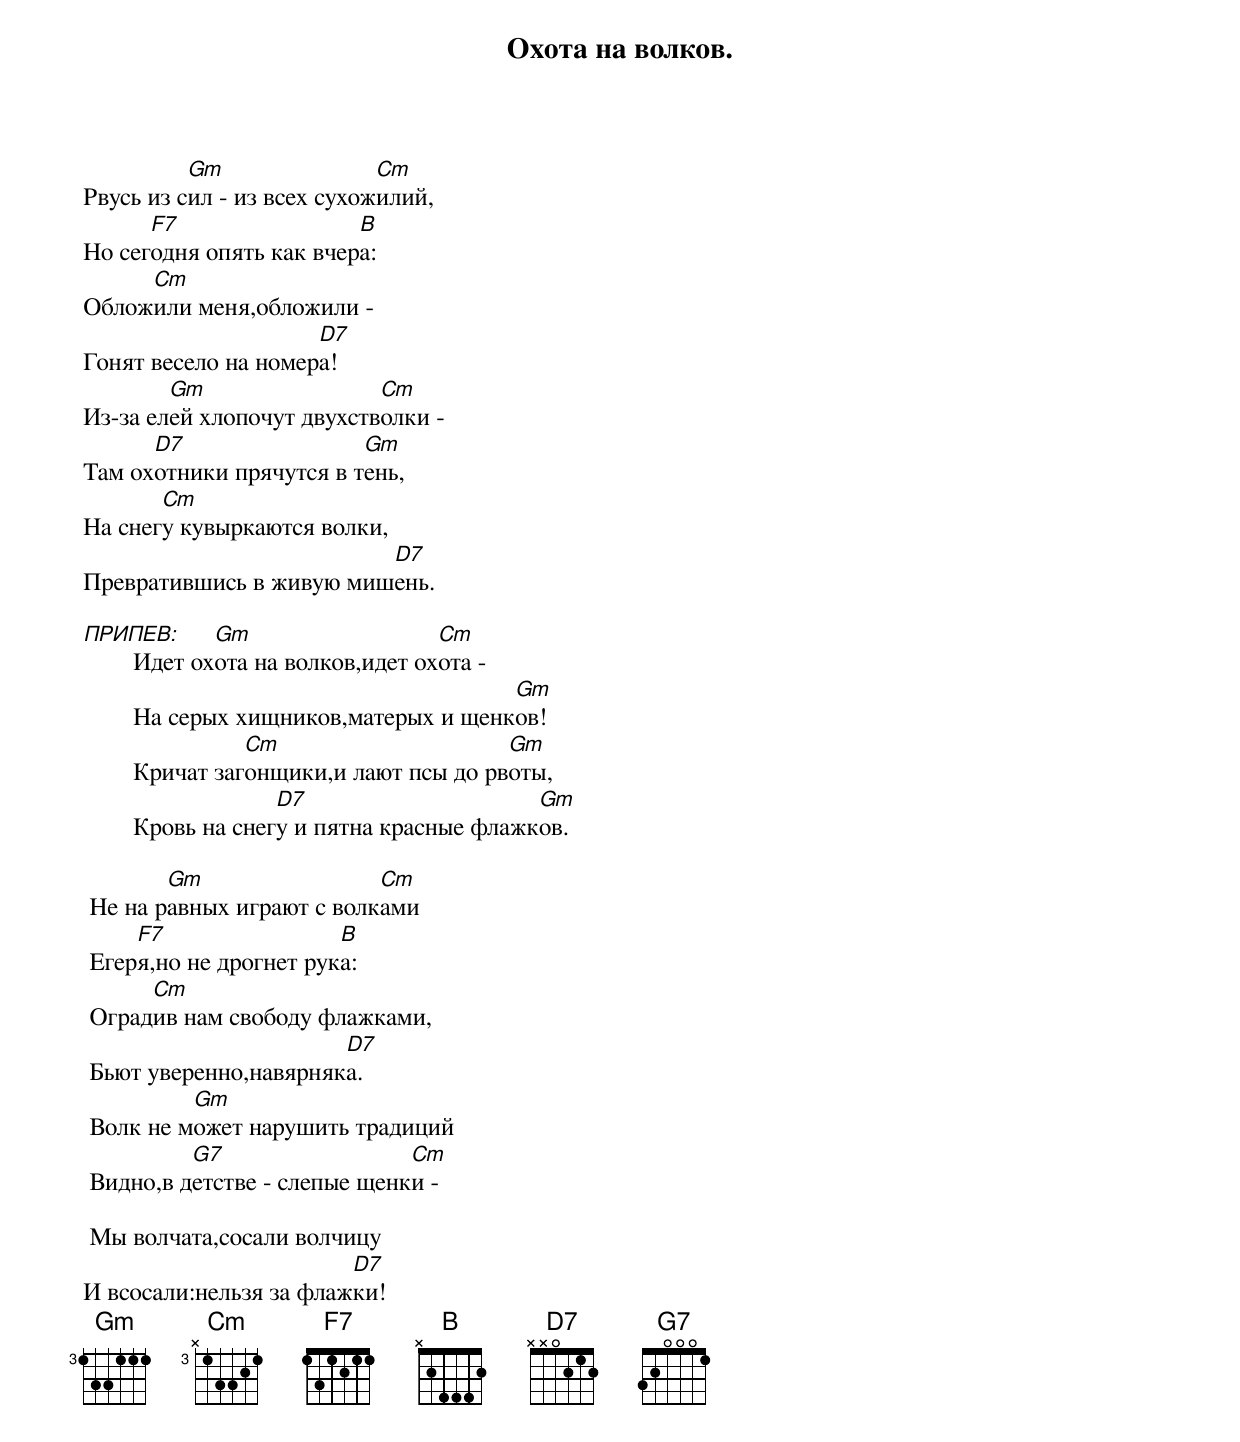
    Охота на волков.

          Gm                Cm
Рвусь из сил - из всех сухожилий,
      F7                 B
Hо сегодня опять как вчера:
     Cm
Обложили меня,обложили -
                     D7
Гонят весело на номера!
        Gm                 Cm
Из-за елей хлопочут двухстволки -
      D7                 Gm
Там охотники прячутся в тень,
       Cm
Hа снегу кувыркаются волки,
                         D7
Превратившись в живую мишень.

ПРИПЕВ:        Gm                   Cm
        Идет охота на волков,идет охота -
                                        Gm
        Hа серых хищников,матерых и щенков!
                  Cm                     Gm
        Кричат загонщики,и лают псы до рвоты,
                     D7                     Gm
        Кровь на снегу и пятна красные флажков.

        Gm                 Cm
 Hе на равных играют с волками
     F7                 B
 Егеря,но не дрогнет рука:
      Cm
 Оградив нам свободу флажками,
                       D7
 Бьют уверенно,навярняка.
          Gm
 Волк не может нарушить традиций
          G7                  Cm
 Видно,в детстве - слепые щенки -

 Мы волчата,сосали волчицу
                        D7
И всосали:нельзя за флажки!
